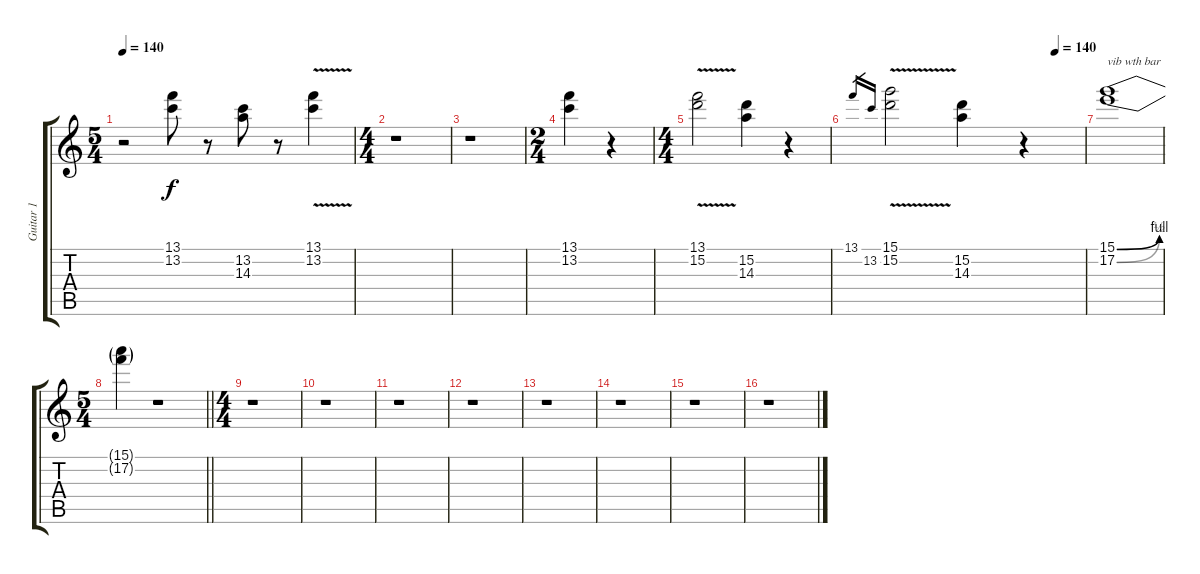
\track ("Guitar 1" "Guitar 1") {instrument distortionguitar}
\staff {score tabs}
\tuning (E4 B3 G3 D3 A2 E2) {hide}
\ts (5 4)
\tempo 140
\clef g2
\ks c
r.2{dy f} (13.1 13.2).8 r.8 (13.2 14.3).8 r.8 (13.1{v} 13.2{v}).4 |
\ts (4 4)
r.1 |
r.1 |
\ts (2 4)
(13.1 13.2).4 r.4 |
\ts (4 4)
(13.1{v} 15.2{v}).2 (15.2 14.3).4 r.4 |
\tempo (140 0.875)
13.1.16{gr} 13.2.16{gr} (15.1{v} 15.2{v}).2 (15.2 14.3).4 r.4 |
(15.1{be (bend 0 0 60 4)} 17.2{be (bend 0 0 60 2)}).1{txt "vib wth bar"} |
\ts (5 4)
\barLineRight lightlight
(15.1{t} 17.2{t}).4 r.1 |
\ts (4 4)
r.1 |
r.1 |
r.1 |
r.1 |
r.1 |
r.1 |
r.1 |
r.1
